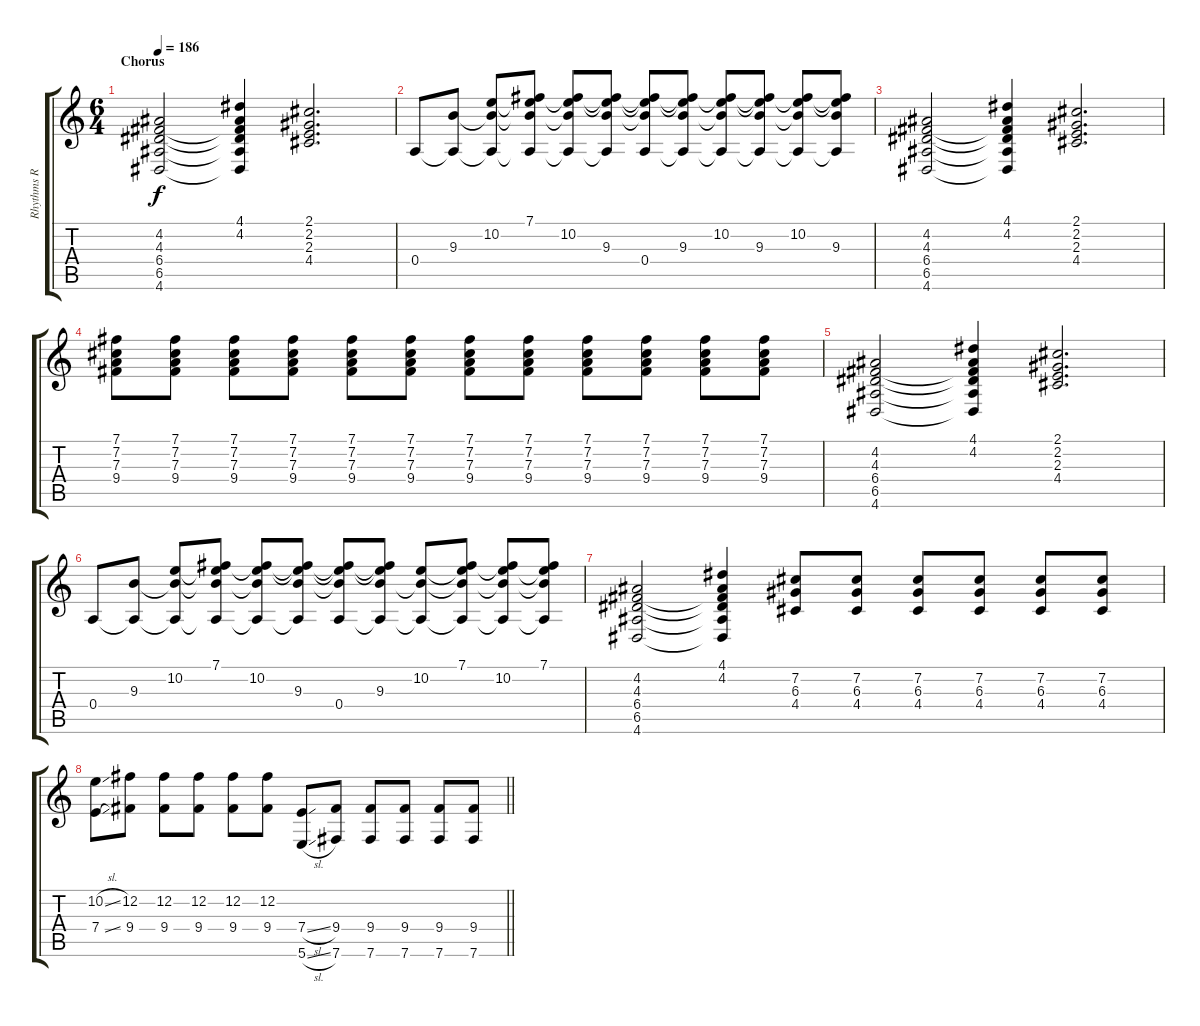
\track ("Rhythms R" "Rhythms R") {instrument distortionguitar}
\staff {score tabs}
\tuning (B3 Gb3 D3 A2 E2 B1) {hide}
\ts (6 4)
\section ("" "Chorus")
\tempo 186
\clef g2
\ks c
(4.2 4.3 6.4 6.5 4.6).2{dy f} (4.1 4.2 4.3{t} 6.4{t} 6.5{t} 4.6{t}).4 (2.1 2.2 2.3 4.4).2{d} |
0.4.8 (9.3 0.4{t}).8 (10.2 9.3{t} 0.4{t}).8 (7.1 10.2{t} 9.3{t} 0.4{t}).8 (7.1{t} 10.2 9.3{t} 0.4{t}).8 (7.1{t} 10.2{t} 9.3 0.4{t}).8 (7.1{t} 10.2{t} 9.3{t} 0.4).8 (7.1{t} 10.2{t} 9.3 0.4{t}).8 (7.1{t} 10.2 9.3{t} 0.4{t}).8 (7.1{t} 10.2{t} 9.3 0.4{t}).8 (7.1{t} 10.2 9.3{t} 0.4{t}).8 (7.1{t} 10.2{t} 9.3 0.4{t}).8 |
(4.2 4.3 6.4 6.5 4.6).2 (4.1 4.2 4.3{t} 6.4{t} 6.5{t} 4.6{t}).4 (2.1 2.2 2.3 4.4).2{d} |
(7.1 7.2 7.3 9.4).8 (7.1 7.2 7.3 9.4).8 (7.1 7.2 7.3 9.4).8 (7.1 7.2 7.3 9.4).8 (7.1 7.2 7.3 9.4).8 (7.1 7.2 7.3 9.4).8 (7.1 7.2 7.3 9.4).8 (7.1 7.2 7.3 9.4).8 (7.1 7.2 7.3 9.4).8 (7.1 7.2 7.3 9.4).8 (7.1 7.2 7.3 9.4).8 (7.1 7.2 7.3 9.4).8 |
(4.2 4.3 6.4 6.5 4.6).2 (4.1 4.2 4.3{t} 6.4{t} 6.5{t} 4.6{t}).4 (2.1 2.2 2.3 4.4).2{d} |
0.4.8 (9.3 0.4{t}).8 (10.2 9.3{t} 0.4{t}).8 (7.1 10.2{t} 9.3{t} 0.4{t}).8 (7.1{t} 10.2 9.3{t} 0.4{t}).8 (7.1{t} 10.2{t} 9.3 0.4{t}).8 (7.1{t} 10.2{t} 9.3{t} 0.4).8 (7.1{t} 10.2{t} 9.3 0.4{t}).8 (10.2 9.3{t} 0.4{t}).8 (7.1 10.2{t} 9.3{t} 0.4{t}).8 (7.1{t} 10.2 9.3{t} 0.4{t}).8 (7.1 10.2{t} 9.3{t} 0.4{t}).8 |
(4.2 4.3 6.4 6.5 4.6).2 (4.1 4.2 4.3{t} 6.4{t} 6.5{t} 4.6{t}).4 (7.2 6.3 4.4).8 (7.2 6.3 4.4).8 (7.2 6.3 4.4).8 (7.2 6.3 4.4).8 (7.2 6.3 4.4).8 (7.2 6.3 4.4).8 |
\barLineRight lightlight
(10.2{sl} 7.4{sl}).8 (12.2 9.4).8 (12.2 9.4).8 (12.2 9.4).8 (12.2 9.4).8 (12.2 9.4).8 (7.4{sl} 5.6{sl}).8 (9.4 7.6).8 (9.4 7.6).8 (9.4 7.6).8 (9.4 7.6).8 (9.4 7.6).8
